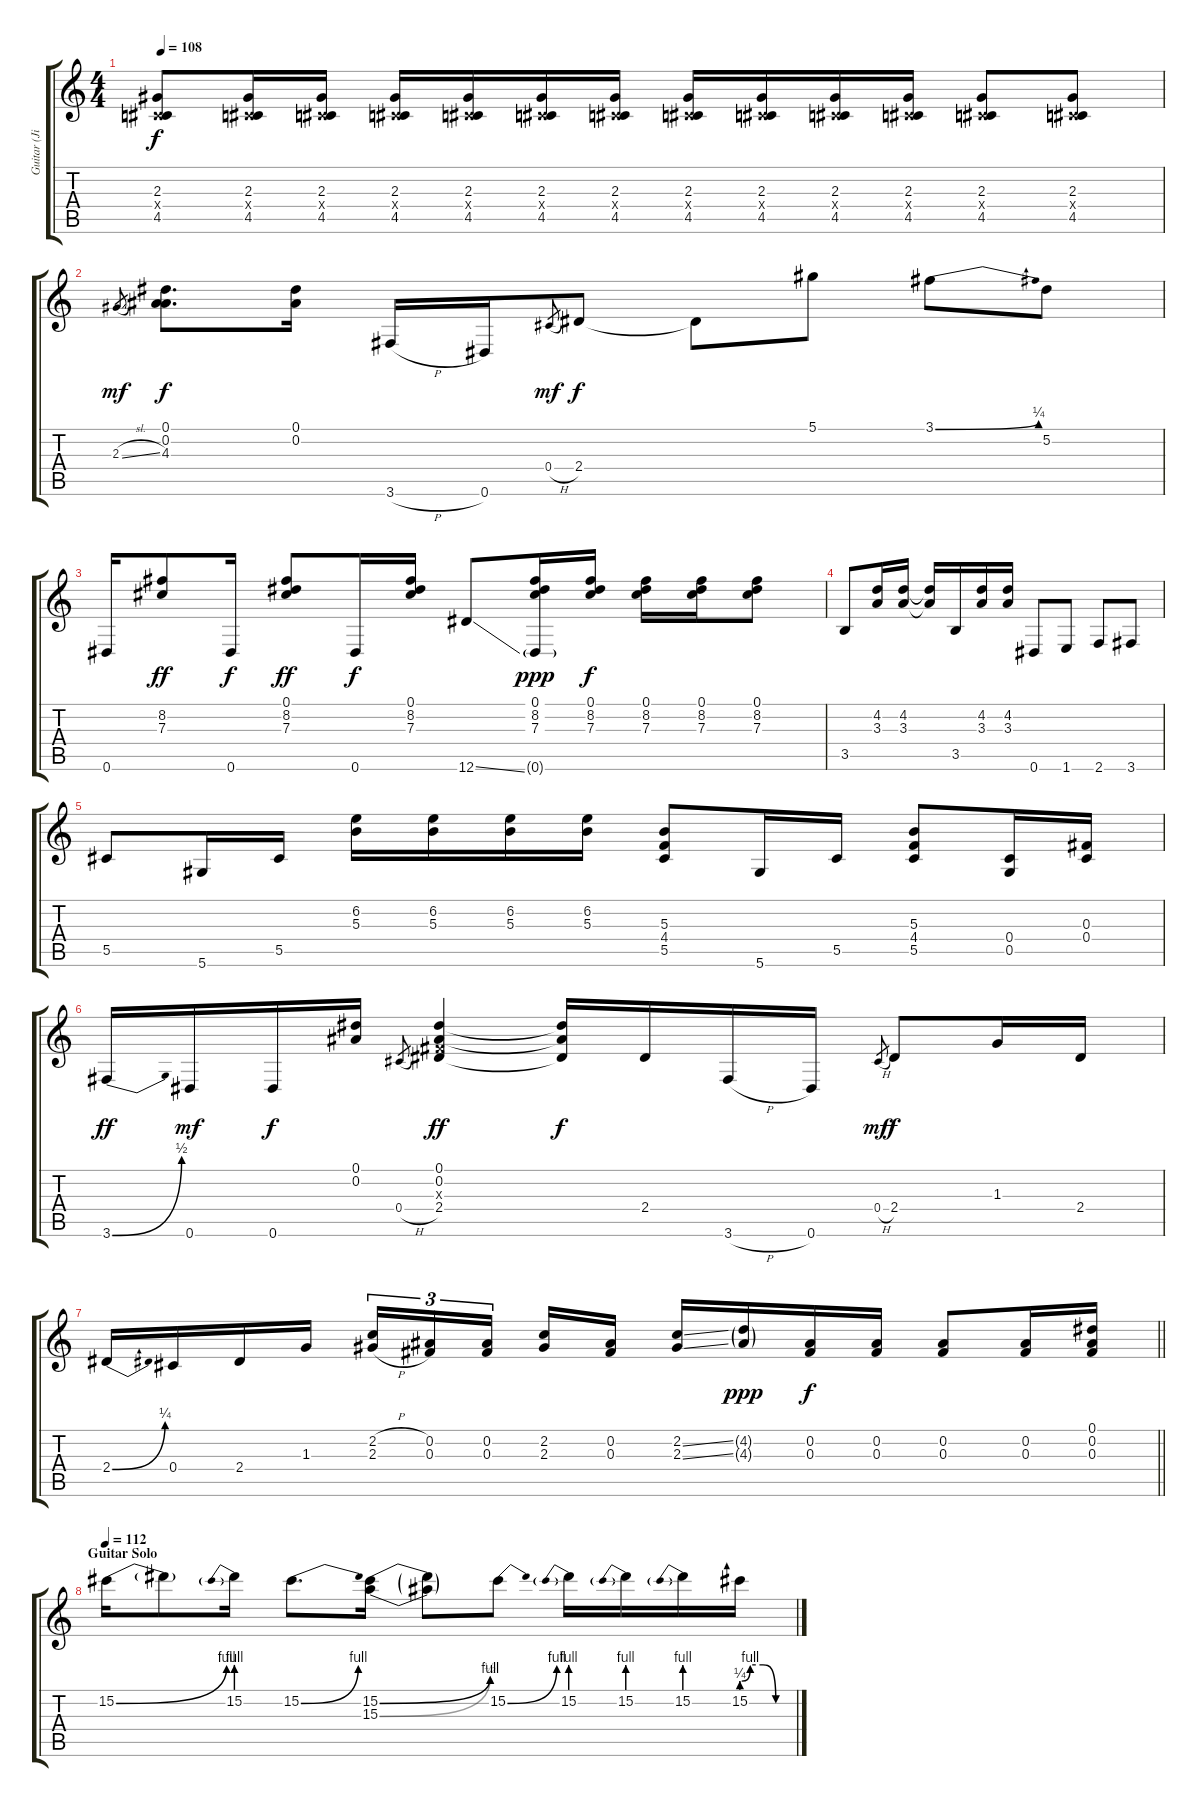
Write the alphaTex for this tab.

\track ("Guitar (Jimi Hendrix)" "Guitar (Ji") {instrument overdrivenguitar}
\staff {score tabs}
\tuning (Eb4 Bb3 Gb3 Db3 Ab2 Eb2) {hide}
\ts (4 4)
\tempo 108
\clef g2
\ks c
(2.3 0.4{x} 4.5).8{dy f} (2.3 0.4{x} 4.5).16 (2.3 0.4{x} 4.5).16 (2.3 0.4{x} 4.5).16 (2.3 0.4{x} 4.5).16 (2.3 0.4{x} 4.5).16 (2.3 0.4{x} 4.5).16 (2.3 0.4{x} 4.5).16 (2.3 0.4{x} 4.5).16 (2.3 0.4{x} 4.5).16 (2.3 0.4{x} 4.5).16 (2.3 0.4{x} 4.5).8 (2.3 0.4{x} 4.5).8 |
2.3{sl}.8{gr dy mf} (0.1 0.2 4.3).8{d dy f} (0.1 0.2).16 3.6{h}.16 0.6.16 0.4{h}.8{gr dy mf} 2.4.8{dy f} 2.4{t}.8 5.1.8 3.1{be (bend 0 0 60 1)}.8 5.2.8 |
0.6.16 (8.2 7.3).8{dy ff} 0.6.16{dy f} (0.1 8.2 7.3).8{dy ff} 0.6.16{dy f} (0.1 8.2 7.3).16 12.6{ss}.8 (0.1 8.2 7.3 0.6{g}).16{dy ppp} (0.1 8.2 7.3).16{dy f} (0.1 8.2 7.3).16 (0.1 8.2 7.3).16 (0.1 8.2 7.3).8 |
3.5.8 (4.2 3.3).16 (4.2 3.3).16 (4.2{t} 3.3{t}).16 3.5.16 (4.2 3.3).16 (4.2 3.3).16 0.6.8 1.6.8 2.6.8 3.6.8 |
5.5.8 5.6.16 5.5.16 (6.2 5.3).16 (6.2 5.3).16 (6.2 5.3).16 (6.2 5.3).16 (5.3 4.4 5.5).8 5.6.16 5.5.16 (5.3 4.4 5.5).8 (0.4 0.5).16 (0.3 0.4).16 |
3.6{be (bend 0 0 60 2)}.16{dy ff} 0.6.16{dy mf} 0.6.16{dy f} (0.1 0.2).16 0.4{h}.8{gr} (0.1 0.2 0.3{x} 2.4).4{dy ff} (0.1{t} 0.2{t} 2.4{t}).16{dy f} 2.4.16 3.6{h}.16 0.6.16 0.4{h}.8{gr dy mf} 2.4.8{dy f} 1.3.16 2.4.16 |
\barLineRight lightlight
2.4{be (bend 0 0 60 1)}.16 0.4.16 2.4.16 1.3.16 (2.2{h} 2.3{h}).16{tu (3 2)} (0.2 0.3).16{tu (3 2)} (0.2 0.3).16{tu (3 2) beam splitsecondary} (2.2 2.3).16 (0.2 0.3).16 (2.2{ss} 2.3{ss}).16 (4.2{g} 4.3{g}).16{dy ppp} (0.2 0.3).16{dy f} (0.2 0.3).16 (0.2 0.3).8 (0.2 0.3).16 (0.1 0.2 0.3).16 |
\section ("" "Guitar Solo")
\tempo 112
15.2{be (bend 0 0 60 4)}.16 15.2{t}.8 15.2{be (prebend 0 4 60 4)}.16 15.2{be (bend 0 0 60 4)}.8{d} (15.2{be (bend 0 0 60 4)} 15.3{be (bend 0 0 60 2)}).16 (15.2{t} 15.3{t}).8 15.2{be (bend 0 0 60 4)}.8 15.2{be (prebend 0 4 60 4)}.16 15.2{be (prebend 0 4 60 4)}.16 15.2{be (prebend 0 4 60 4)}.16 15.2{be (custom 0 1 10 4 25 4 40 0 60 0)}.16
